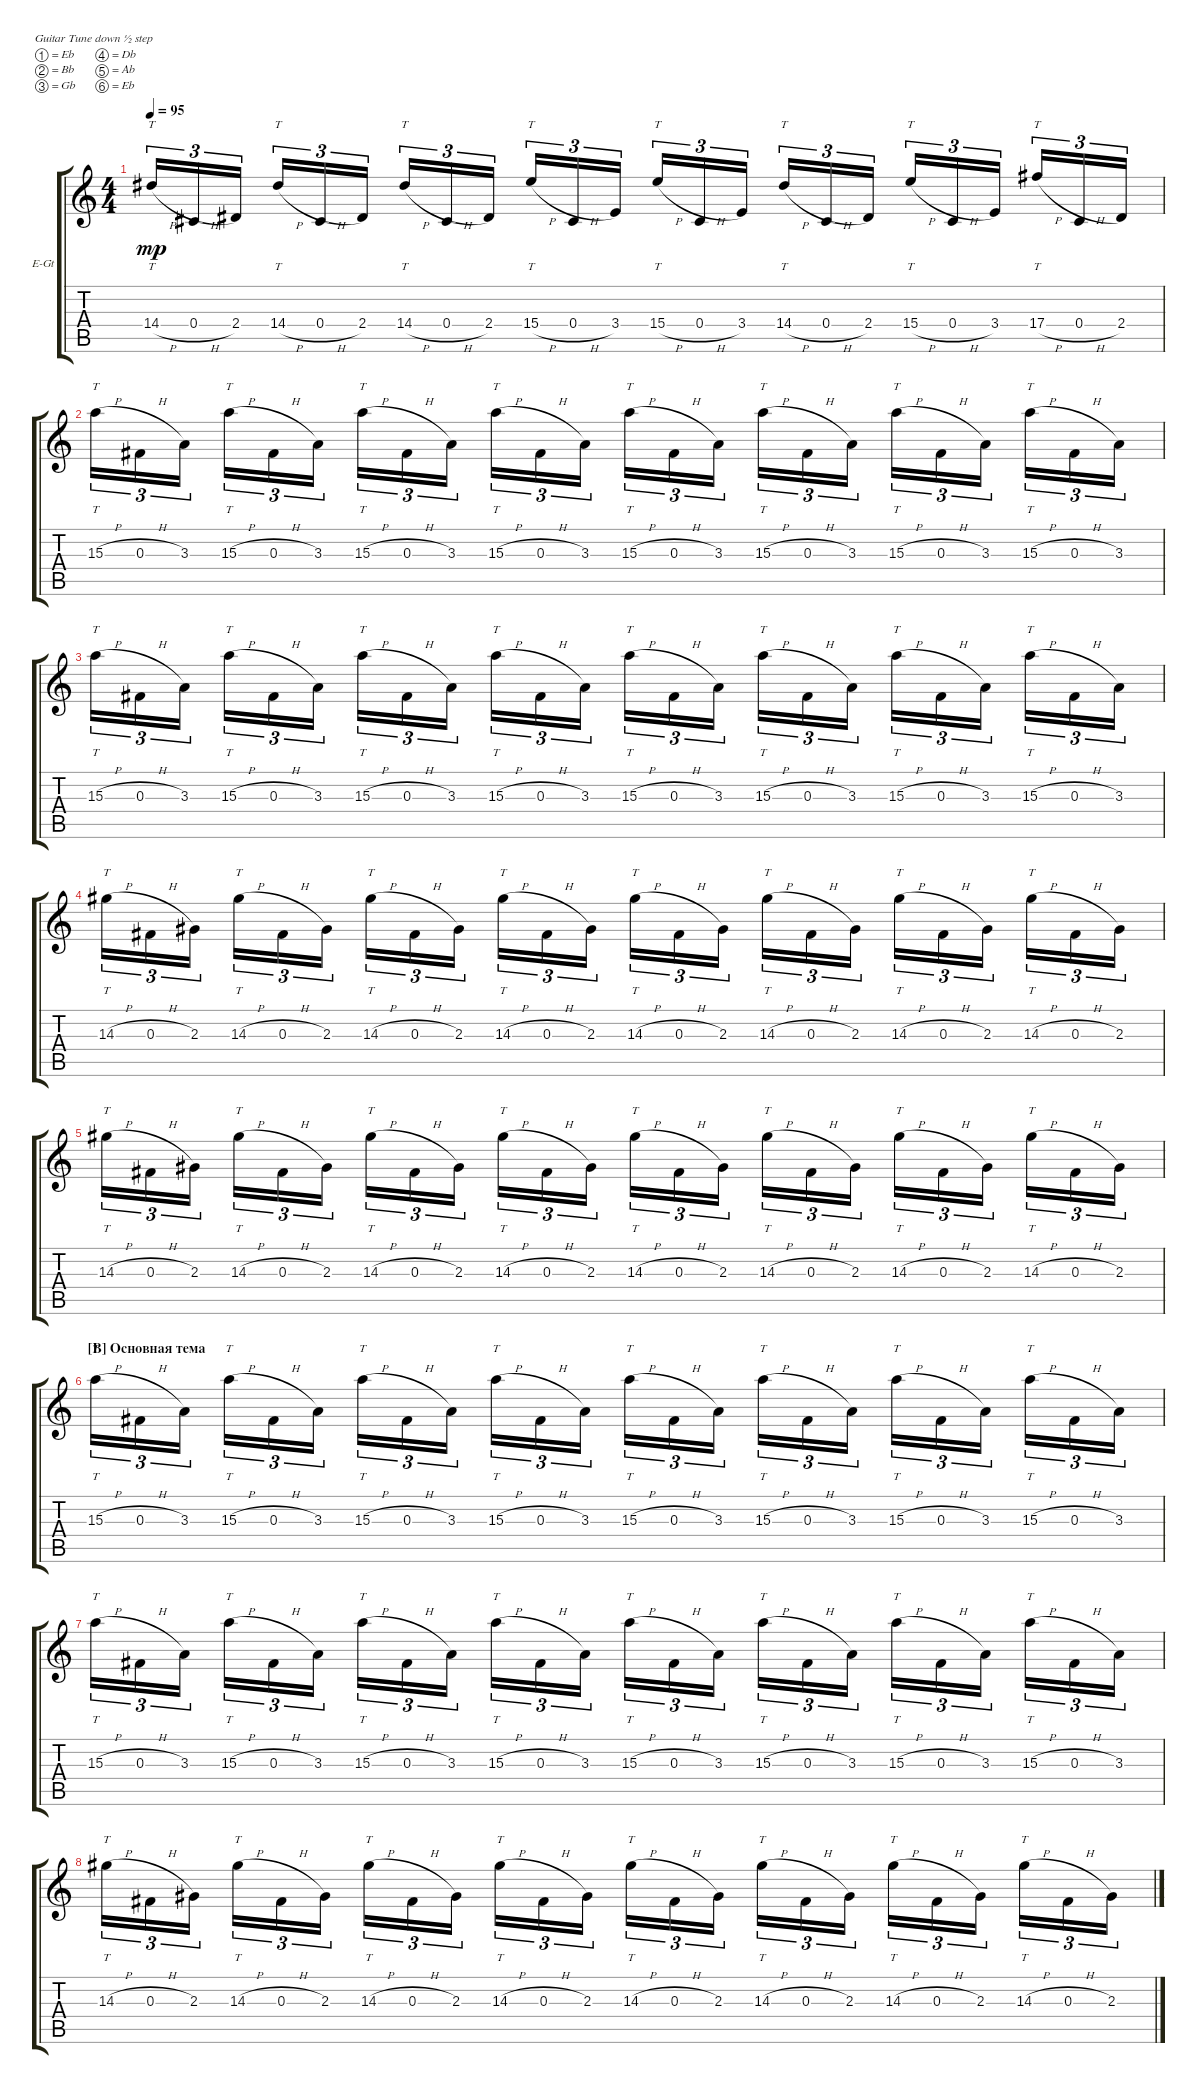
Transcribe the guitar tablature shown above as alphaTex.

\defaultSystemsLayout 4
\bracketExtendMode groupsimilarinstruments
\firstSystemTrackNameOrientation horizontal
\otherSystemsTrackNameOrientation horizontal
\track ("Electric Guitar" "E-Gt") {instrument distortionguitar}
\staff {score tabs}
\tuning (Eb4 Bb3 Gb3 Db3 Ab2 Eb2)
\ts (4 4)
\tempo 95
\clef g2
\ks c
14.4{h}.16{tt tu (3 2) dy mp} 0.4{h}.16{tu (3 2)} 2.4.16{tu (3 2)} 14.4{h}.16{tt tu (3 2)} 0.4{h}.16{tu (3 2)} 2.4.16{tu (3 2)} 14.4{h}.16{tt tu (3 2)} 0.4{h}.16{tu (3 2)} 2.4.16{tu (3 2)} 15.4{h}.16{tt tu (3 2)} 0.4{h}.16{tu (3 2)} 3.4.16{tu (3 2)} 15.4{h}.16{tt tu (3 2)} 0.4{h}.16{tu (3 2)} 3.4.16{tu (3 2)} 14.4{h}.16{tt tu (3 2)} 0.4{h}.16{tu (3 2)} 2.4.16{tu (3 2)} 15.4{h}.16{tt tu (3 2)} 0.4{h}.16{tu (3 2)} 3.4.16{tu (3 2)} 17.4{h}.16{tt tu (3 2)} 0.4{h}.16{tu (3 2)} 2.4.16{tu (3 2)} |
15.3{h}.16{tt tu (3 2)} 0.3{h}.16{tu (3 2)} 3.3.16{tu (3 2)} 15.3{h}.16{tt tu (3 2)} 0.3{h}.16{tu (3 2)} 3.3.16{tu (3 2)} 15.3{h}.16{tt tu (3 2)} 0.3{h}.16{tu (3 2)} 3.3.16{tu (3 2)} 15.3{h}.16{tt tu (3 2)} 0.3{h}.16{tu (3 2)} 3.3.16{tu (3 2)} 15.3{h}.16{tt tu (3 2)} 0.3{h}.16{tu (3 2)} 3.3.16{tu (3 2)} 15.3{h}.16{tt tu (3 2)} 0.3{h}.16{tu (3 2)} 3.3.16{tu (3 2)} 15.3{h}.16{tt tu (3 2)} 0.3{h}.16{tu (3 2)} 3.3.16{tu (3 2)} 15.3{h}.16{tt tu (3 2)} 0.3{h}.16{tu (3 2)} 3.3.16{tu (3 2)} |
15.3{h}.16{tt tu (3 2)} 0.3{h}.16{tu (3 2)} 3.3.16{tu (3 2)} 15.3{h}.16{tt tu (3 2)} 0.3{h}.16{tu (3 2)} 3.3.16{tu (3 2)} 15.3{h}.16{tt tu (3 2)} 0.3{h}.16{tu (3 2)} 3.3.16{tu (3 2)} 15.3{h}.16{tt tu (3 2)} 0.3{h}.16{tu (3 2)} 3.3.16{tu (3 2)} 15.3{h}.16{tt tu (3 2)} 0.3{h}.16{tu (3 2)} 3.3.16{tu (3 2)} 15.3{h}.16{tt tu (3 2)} 0.3{h}.16{tu (3 2)} 3.3.16{tu (3 2)} 15.3{h}.16{tt tu (3 2)} 0.3{h}.16{tu (3 2)} 3.3.16{tu (3 2)} 15.3{h}.16{tt tu (3 2)} 0.3{h}.16{tu (3 2)} 3.3.16{tu (3 2)} |
14.3{h}.16{tt tu (3 2)} 0.3{h}.16{tu (3 2)} 2.3.16{tu (3 2)} 14.3{h}.16{tt tu (3 2)} 0.3{h}.16{tu (3 2)} 2.3.16{tu (3 2)} 14.3{h}.16{tt tu (3 2)} 0.3{h}.16{tu (3 2)} 2.3.16{tu (3 2)} 14.3{h}.16{tt tu (3 2)} 0.3{h}.16{tu (3 2)} 2.3.16{tu (3 2)} 14.3{h}.16{tt tu (3 2)} 0.3{h}.16{tu (3 2)} 2.3.16{tu (3 2)} 14.3{h}.16{tt tu (3 2)} 0.3{h}.16{tu (3 2)} 2.3.16{tu (3 2)} 14.3{h}.16{tt tu (3 2)} 0.3{h}.16{tu (3 2)} 2.3.16{tu (3 2)} 14.3{h}.16{tt tu (3 2)} 0.3{h}.16{tu (3 2)} 2.3.16{tu (3 2)} |
14.3{h}.16{tt tu (3 2)} 0.3{h}.16{tu (3 2)} 2.3.16{tu (3 2)} 14.3{h}.16{tt tu (3 2)} 0.3{h}.16{tu (3 2)} 2.3.16{tu (3 2)} 14.3{h}.16{tt tu (3 2)} 0.3{h}.16{tu (3 2)} 2.3.16{tu (3 2)} 14.3{h}.16{tt tu (3 2)} 0.3{h}.16{tu (3 2)} 2.3.16{tu (3 2)} 14.3{h}.16{tt tu (3 2)} 0.3{h}.16{tu (3 2)} 2.3.16{tu (3 2)} 14.3{h}.16{tt tu (3 2)} 0.3{h}.16{tu (3 2)} 2.3.16{tu (3 2)} 14.3{h}.16{tt tu (3 2)} 0.3{h}.16{tu (3 2)} 2.3.16{tu (3 2)} 14.3{h}.16{tt tu (3 2)} 0.3{h}.16{tu (3 2)} 2.3.16{tu (3 2)} |
\section ("B" "Основная тема")
15.3{h}.16{tt tu (3 2)} 0.3{h}.16{tu (3 2)} 3.3.16{tu (3 2)} 15.3{h}.16{tt tu (3 2)} 0.3{h}.16{tu (3 2)} 3.3.16{tu (3 2)} 15.3{h}.16{tt tu (3 2)} 0.3{h}.16{tu (3 2)} 3.3.16{tu (3 2)} 15.3{h}.16{tt tu (3 2)} 0.3{h}.16{tu (3 2)} 3.3.16{tu (3 2)} 15.3{h}.16{tt tu (3 2)} 0.3{h}.16{tu (3 2)} 3.3.16{tu (3 2)} 15.3{h}.16{tt tu (3 2)} 0.3{h}.16{tu (3 2)} 3.3.16{tu (3 2)} 15.3{h}.16{tt tu (3 2)} 0.3{h}.16{tu (3 2)} 3.3.16{tu (3 2)} 15.3{h}.16{tt tu (3 2)} 0.3{h}.16{tu (3 2)} 3.3.16{tu (3 2)} |
15.3{h}.16{tt tu (3 2)} 0.3{h}.16{tu (3 2)} 3.3.16{tu (3 2)} 15.3{h}.16{tt tu (3 2)} 0.3{h}.16{tu (3 2)} 3.3.16{tu (3 2)} 15.3{h}.16{tt tu (3 2)} 0.3{h}.16{tu (3 2)} 3.3.16{tu (3 2)} 15.3{h}.16{tt tu (3 2)} 0.3{h}.16{tu (3 2)} 3.3.16{tu (3 2)} 15.3{h}.16{tt tu (3 2)} 0.3{h}.16{tu (3 2)} 3.3.16{tu (3 2)} 15.3{h}.16{tt tu (3 2)} 0.3{h}.16{tu (3 2)} 3.3.16{tu (3 2)} 15.3{h}.16{tt tu (3 2)} 0.3{h}.16{tu (3 2)} 3.3.16{tu (3 2)} 15.3{h}.16{tt tu (3 2)} 0.3{h}.16{tu (3 2)} 3.3.16{tu (3 2)} |
14.3{h}.16{tt tu (3 2)} 0.3{h}.16{tu (3 2)} 2.3.16{tu (3 2)} 14.3{h}.16{tt tu (3 2)} 0.3{h}.16{tu (3 2)} 2.3.16{tu (3 2)} 14.3{h}.16{tt tu (3 2)} 0.3{h}.16{tu (3 2)} 2.3.16{tu (3 2)} 14.3{h}.16{tt tu (3 2)} 0.3{h}.16{tu (3 2)} 2.3.16{tu (3 2)} 14.3{h}.16{tt tu (3 2)} 0.3{h}.16{tu (3 2)} 2.3.16{tu (3 2)} 14.3{h}.16{tt tu (3 2)} 0.3{h}.16{tu (3 2)} 2.3.16{tu (3 2)} 14.3{h}.16{tt tu (3 2)} 0.3{h}.16{tu (3 2)} 2.3.16{tu (3 2)} 14.3{h}.16{tt tu (3 2)} 0.3{h}.16{tu (3 2)} 2.3.16{tu (3 2)}
